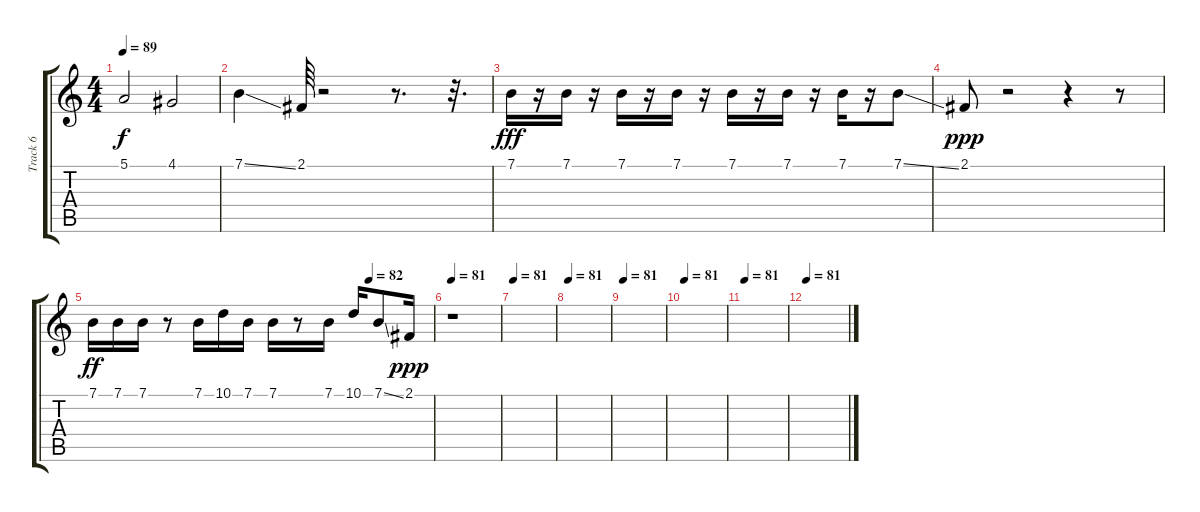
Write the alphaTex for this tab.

\track ("Track 6" "Track 6") {instrument piccolo}
\staff {score tabs}
\tuning (E4 B3 G3 D3 A2 E2) {hide}
\ts (4 4)
\tempo 89
\clef g2
\ks c
5.1.2{dy f} 4.1.2 |
7.1{ss}.4 2.1.64 r.2 r.8{d} r.32{d} |
7.1.16{dy fff} r.16 7.1.16 r.16 7.1.16 r.16 7.1.16 r.16 7.1.16 r.16 7.1.16 r.16 7.1.16 r.16 7.1{ss}.8 |
2.1.8{dy ppp} r.2 r.4 r.8 |
\tempo (82 0.8125)
7.1.16{dy ff volume 10} 7.1.16 7.1.16 r.8 7.1.16 10.1.16 7.1.16 7.1.16 r.8 7.1.16 10.1.16 7.1{ss}.8 2.1.16{dy ppp} |
\tempo 81
r.1 |
\tempo 81
|
\tempo 81
|
\tempo 81
|
\tempo 81
|
\tempo 81
|
\tempo 81
